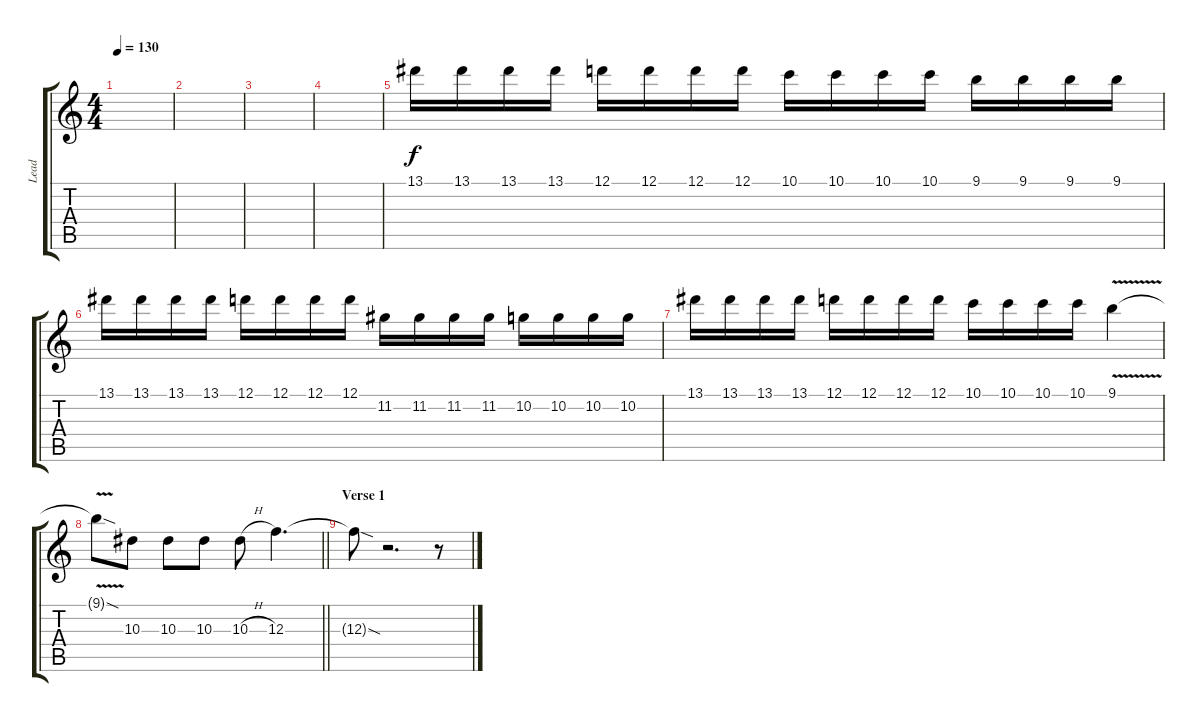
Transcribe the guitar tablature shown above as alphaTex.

\track ("Lead" "Lead") {instrument distortionguitar}
\staff {score tabs}
\tuning (D4 A3 F3 C3 G2 C2) {hide}
\ts (4 4)
\tempo 130
\clef g2
\ks c
|
|
|
|
13.1.16 13.1.16 13.1.16 13.1.16 12.1.16 12.1.16 12.1.16 12.1.16 10.1.16 10.1.16 10.1.16 10.1.16 9.1.16 9.1.16 9.1.16 9.1.16 |
13.1.16 13.1.16 13.1.16 13.1.16 12.1.16 12.1.16 12.1.16 12.1.16 11.2.16 11.2.16 11.2.16 11.2.16 10.2.16 10.2.16 10.2.16 10.2.16 |
13.1.16 13.1.16 13.1.16 13.1.16 12.1.16 12.1.16 12.1.16 12.1.16 10.1.16 10.1.16 10.1.16 10.1.16 9.1{v}.4 |
\barLineRight lightlight
9.1{sod t}.8 10.3.8 10.3.8 10.3.8 10.3{h}.8 12.3.4{d} |
\section ("" "Verse 1")
12.3{sod t}.8 r.2{d} r.8
